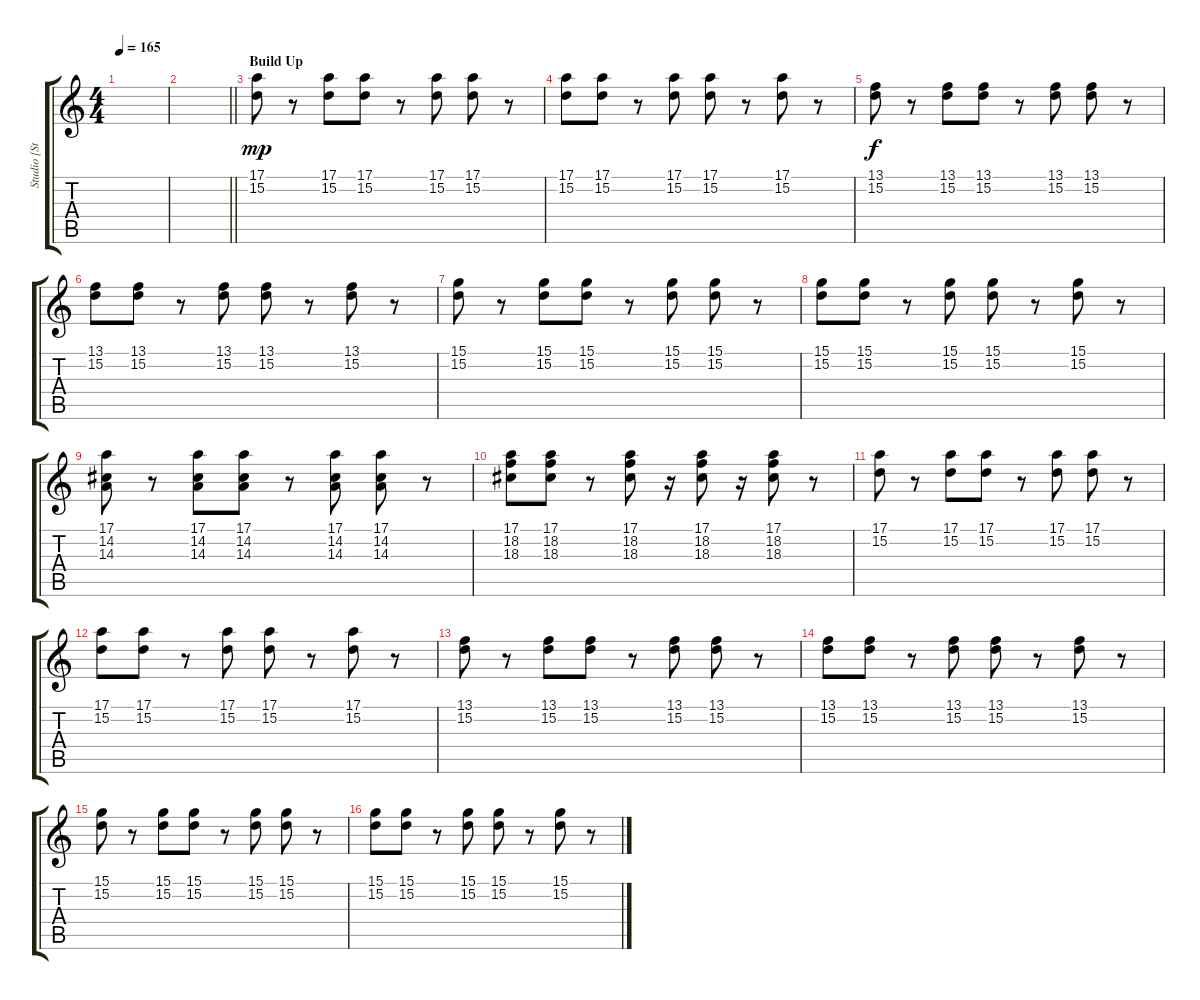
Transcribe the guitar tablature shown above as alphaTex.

\track ("Studio [Strings]" "Studio [St") {instrument stringensemble1}
\staff {score tabs}
\tuning (E4 B3 G3 D3 A2 E2) {hide}
\ts (4 4)
\tempo 165
\clef g2
\ks c
|
\barLineRight lightlight
|
\section ("" "Build Up")
(17.1 15.2).8{dy mp volume 6 balance 4 instrument stringensemble1} r.8 (17.1 15.2).8 (17.1 15.2).8 r.8 (17.1 15.2).8 (17.1 15.2).8 r.8 |
(17.1 15.2).8 (17.1 15.2).8 r.8 (17.1 15.2).8 (17.1 15.2).8 r.8 (17.1 15.2).8 r.8 |
(13.1 15.2).8{dy f} r.8 (13.1 15.2).8 (13.1 15.2).8 r.8 (13.1 15.2).8 (13.1 15.2).8 r.8 |
(13.1 15.2).8 (13.1 15.2).8 r.8 (13.1 15.2).8 (13.1 15.2).8 r.8 (13.1 15.2).8 r.8 |
(15.1 15.2).8 r.8 (15.1 15.2).8 (15.1 15.2).8 r.8 (15.1 15.2).8 (15.1 15.2).8 r.8 |
(15.1 15.2).8 (15.1 15.2).8 r.8 (15.1 15.2).8 (15.1 15.2).8 r.8 (15.1 15.2).8 r.8 |
(17.1 14.2 14.3).8 r.8 (17.1 14.2 14.3).8 (17.1 14.2 14.3).8 r.8 (17.1 14.2 14.3).8 (17.1 14.2 14.3).8 r.8 |
(17.1 18.2 18.3).8 (17.1 18.2 18.3).8 r.8 (17.1 18.2 18.3).8 r.16 (17.1 18.2 18.3).8 r.16 (17.1 18.2 18.3).8 r.8 |
(17.1 15.2).8 r.8 (17.1 15.2).8 (17.1 15.2).8 r.8 (17.1 15.2).8 (17.1 15.2).8 r.8 |
(17.1 15.2).8 (17.1 15.2).8 r.8 (17.1 15.2).8 (17.1 15.2).8 r.8 (17.1 15.2).8 r.8 |
(13.1 15.2).8 r.8 (13.1 15.2).8 (13.1 15.2).8 r.8 (13.1 15.2).8 (13.1 15.2).8 r.8 |
(13.1 15.2).8 (13.1 15.2).8 r.8 (13.1 15.2).8 (13.1 15.2).8 r.8 (13.1 15.2).8 r.8 |
(15.1 15.2).8 r.8 (15.1 15.2).8 (15.1 15.2).8 r.8 (15.1 15.2).8 (15.1 15.2).8 r.8 |
(15.1 15.2).8 (15.1 15.2).8 r.8 (15.1 15.2).8 (15.1 15.2).8 r.8 (15.1 15.2).8 r.8
